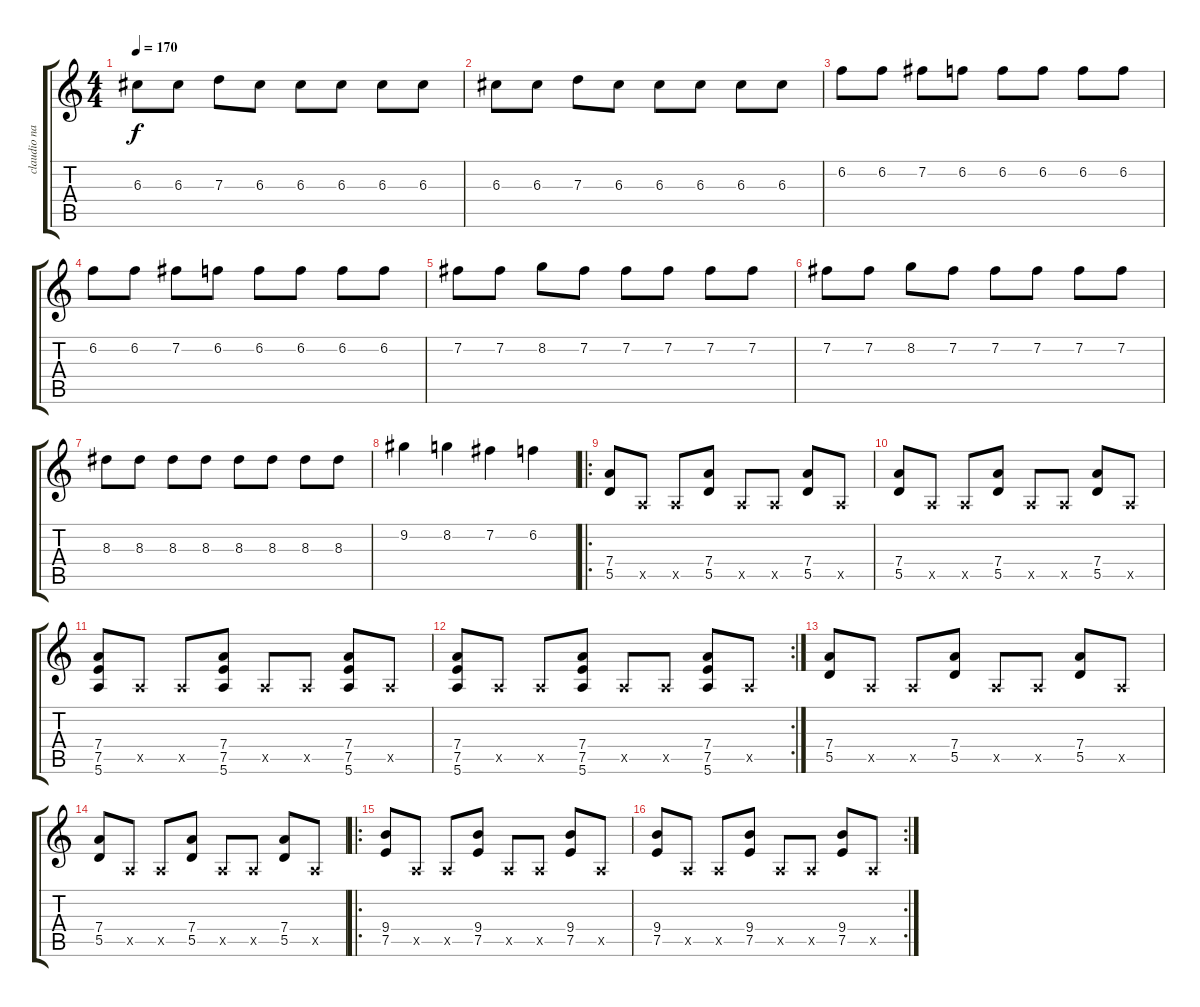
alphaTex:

\track ("claudio narea" "claudio na") {instrument overdrivenguitar}
\staff {score tabs}
\tuning (E4 B3 G3 D3 A2 E2) {hide}
\ts (4 4)
\tempo 170
\clef g2
\ks c
6.3.8{dy f} 6.3.8 7.3.8 6.3.8 6.3.8 6.3.8 6.3.8 6.3.8 |
6.3.8 6.3.8 7.3.8 6.3.8 6.3.8 6.3.8 6.3.8 6.3.8 |
6.2.8 6.2.8 7.2.8 6.2.8 6.2.8 6.2.8 6.2.8 6.2.8 |
6.2.8 6.2.8 7.2.8 6.2.8 6.2.8 6.2.8 6.2.8 6.2.8 |
7.2.8 7.2.8 8.2.8 7.2.8 7.2.8 7.2.8 7.2.8 7.2.8 |
7.2.8 7.2.8 8.2.8 7.2.8 7.2.8 7.2.8 7.2.8 7.2.8 |
8.3.8 8.3.8 8.3.8 8.3.8 8.3.8 8.3.8 8.3.8 8.3.8 |
9.2.4 8.2.4 7.2.4 6.2.4 |
\ro
(7.4 5.5).8 0.5{x}.8 0.5{x}.8 (7.4 5.5).8 0.5{x}.8 0.5{x}.8 (7.4 5.5).8 0.5{x}.8 |
(7.4 5.5).8 0.5{x}.8 0.5{x}.8 (7.4 5.5).8 0.5{x}.8 0.5{x}.8 (7.4 5.5).8 0.5{x}.8 |
(7.4 7.5 5.6).8 0.5{x}.8 0.5{x}.8 (7.4 7.5 5.6).8 0.5{x}.8 0.5{x}.8 (7.4 7.5 5.6).8 0.5{x}.8 |
\rc 2
(7.4 7.5 5.6).8 0.5{x}.8 0.5{x}.8 (7.4 7.5 5.6).8 0.5{x}.8 0.5{x}.8 (7.4 7.5 5.6).8 0.5{x}.8 |
(7.4 5.5).8 0.5{x}.8 0.5{x}.8 (7.4 5.5).8 0.5{x}.8 0.5{x}.8 (7.4 5.5).8 0.5{x}.8 |
(7.4 5.5).8 0.5{x}.8 0.5{x}.8 (7.4 5.5).8 0.5{x}.8 0.5{x}.8 (7.4 5.5).8 0.5{x}.8 |
\ro
(9.4 7.5).8 0.5{x}.8 0.5{x}.8 (9.4 7.5).8 0.5{x}.8 0.5{x}.8 (9.4 7.5).8 0.5{x}.8 |
\rc 2
(9.4 7.5).8 0.5{x}.8 0.5{x}.8 (9.4 7.5).8 0.5{x}.8 0.5{x}.8 (9.4 7.5).8 0.5{x}.8
